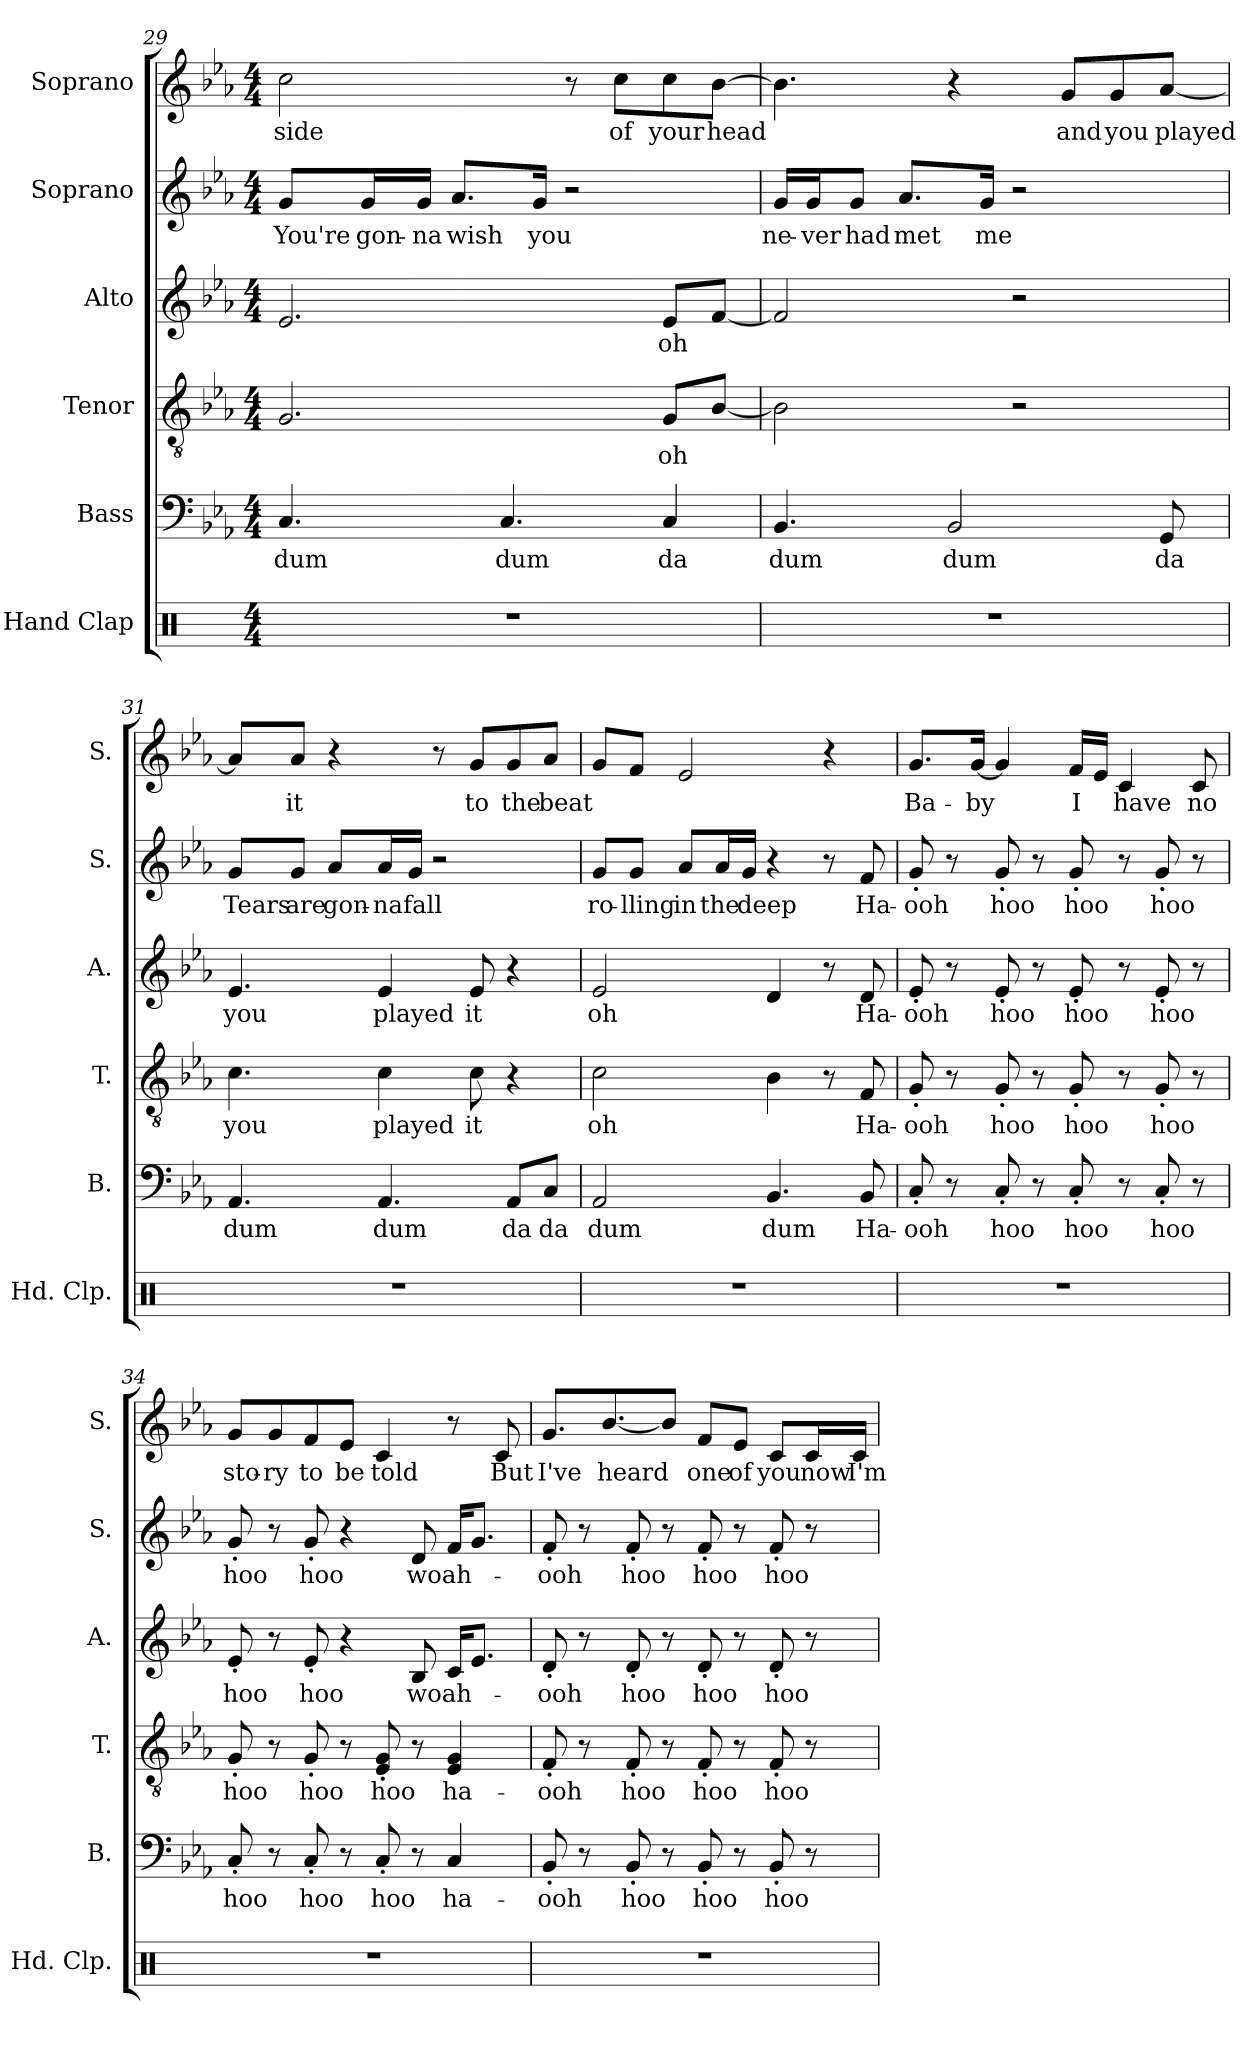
**kern	**kern	**text	**kern	**text	**kern	**text	**kern	**text	**kern	**text
*part6	*part5	*part5	*part4	*part4	*part3	*part3	*part2	*part2	*part1	*part1
*staff6	*staff5	*staff5	*staff4	*staff4	*staff3	*staff3	*staff2	*staff2	*staff1	*staff1
*I"Hand Clap	*I"Bass	*	*I"Tenor	*	*I"Alto	*	*I"Soprano	*	*I"Soprano	*
*I'Hd. Clp.	*I'B.	*	*I'T.	*	*I'A.	*	*I'S.	*	*I'S.	*
*clefX	*clefF4	*	*clefGv2	*	*clefG2	*	*clefG2	*	*clefG2	*
*k[]	*k[b-e-a-]	*	*k[b-e-a-]	*	*k[b-e-a-]	*	*k[b-e-a-]	*	*k[b-e-a-]	*
*M4/4	*M4/4	*	*M4/4	*	*M4/4	*	*M4/4	*	*M4/4	*
=29	=29	=29	=29	=29	=29	=29	=29	=29	=29	=29
!	!	!LO:LY:b	!	!	!	!	!	!LO:LY:b	!	!LO:LY:b
1r	4.C/	dum	2.G/	.	2.e-/	.	8g/L	You're	2cc\	-side
!	!	!	!	!	!	!	!	!LO:LY:b	!	!
.	.	.	.	.	.	.	16g/L	gon-	.	.
!	!	!	!	!	!	!	!	!LO:LY:b	!	!
.	.	.	.	.	.	.	16g/JJ	-na	.	.
!	!	!	!	!	!	!	!	!LO:LY:b	!	!
.	.	.	.	.	.	.	8.a-/L	wish	.	.
!	!	!LO:LY:b	!	!	!	!	!	!	!	!
.	4.C/	dum	.	.	.	.	.	.	.	.
!	!	!	!	!	!	!	!	!LO:LY:b	!	!
.	.	.	.	.	.	.	16g/Jk	you	.	.
.	.	.	.	.	.	.	2r	.	8r	.
!	!	!	!	!	!	!	!	!	!	!LO:LY:b
.	.	.	.	.	.	.	.	.	8cc\L	of
!	!	!LO:LY:b	!	!LO:LY:b	!	!LO:LY:b	!	!	!	!LO:LY:b
.	4C/	da	8G/L	oh	8e-/L	oh	.	.	8cc\	your
!	!	!	!	!	!	!	!	!	!	!LO:LY:b
.	.	.	[8B-/J	.	[8f/J	.	.	.	[8b-\J	head
!!LO:PB:g=z
=30	=30	=30	=30	=30	=30	=30	=30	=30	=30	=30
!	!	!LO:LY:b	!	!	!	!	!	!LO:LY:b	!	!
1r	4.BB-/	dum	2B-\]	.	2f/]	.	16g/LL	ne-	4.b-\]	.
!	!	!	!	!	!	!	!	!LO:LY:b	!	!
.	.	.	.	.	.	.	16g/J	-ver	.	.
!	!	!	!	!	!	!	!	!LO:LY:b	!	!
.	.	.	.	.	.	.	8g/J	had	.	.
!	!	!	!	!	!	!	!	!LO:LY:b	!	!
.	.	.	.	.	.	.	8.a-/L	met	.	.
!	!	!LO:LY:b	!	!	!	!	!	!	!	!
.	2BB-/	dum	.	.	.	.	.	.	4r	.
!	!	!	!	!	!	!	!	!LO:LY:b	!	!
.	.	.	.	.	.	.	16g/Jk	me	.	.
.	.	.	2r	.	2r	.	2r	.	.	.
!	!	!	!	!	!	!	!	!	!	!LO:LY:b
.	.	.	.	.	.	.	.	.	8g/L	and
!	!	!	!	!	!	!	!	!	!	!LO:LY:b
.	.	.	.	.	.	.	.	.	8g/	you
!	!	!LO:LY:b	!	!	!	!	!	!	!	!LO:LY:b
.	8GG/	da	.	.	.	.	.	.	[8a-/J	played
=31	=31	=31	=31	=31	=31	=31	=31	=31	=31	=31
!	!	!LO:LY:b	!	!LO:LY:b	!	!LO:LY:b	!	!LO:LY:b	!	!
1r	4.AA-/	dum	4.c\	you	4.e-/	you	8g/L	Tears	8a-/L]	.
!	!	!	!	!	!	!	!	!LO:LY:b	!	!LO:LY:b
.	.	.	.	.	.	.	8g/J	are	8a-/J	it
!	!	!	!	!	!	!	!	!LO:LY:b	!	!
.	.	.	.	.	.	.	8a-/L	gon-	4r	.
!	!	!LO:LY:b	!	!LO:LY:b	!	!LO:LY:b	!	!LO:LY:b	!	!
.	4.AA-/	dum	4c\	played	4e-/	played	16a-/L	-na	.	.
!	!	!	!	!	!	!	!	!LO:LY:b	!	!
.	.	.	.	.	.	.	16g/JJ	fall	.	.
.	.	.	.	.	.	.	2r	.	8r	.
!	!	!	!	!LO:LY:b	!	!LO:LY:b	!	!	!	!LO:LY:b
.	.	.	8c\	it	8e-/	it	.	.	8g/L	to
!	!	!LO:LY:b	!	!	!	!	!	!	!	!LO:LY:b
.	8AA-/L	da	4r	.	4r	.	.	.	8g/	the
!	!	!LO:LY:b	!	!	!	!	!	!	!	!LO:LY:b
.	8C/J	da	.	.	.	.	.	.	8a-/J	beat
!!LO:LB:g=z
=32	=32	=32	=32	=32	=32	=32	=32	=32	=32	=32
!	!	!LO:LY:b	!	!LO:LY:b	!	!LO:LY:b	!	!LO:LY:b	!	!
1r	2AA-/	dum	2c\	oh	2e-/	oh	8g/L	ro-	8g/L	.
!	!	!	!	!	!	!	!	!LO:LY:b	!	!
.	.	.	.	.	.	.	8g/J	-lling	8f/J	.
!	!	!	!	!	!	!	!	!LO:LY:b	!	!
.	.	.	.	.	.	.	8a-/L	in	2e-/	.
!	!	!	!	!	!	!	!	!LO:LY:b	!	!
.	.	.	.	.	.	.	16a-/L	the	.	.
!	!	!	!	!	!	!	!	!LO:LY:b	!	!
.	.	.	.	.	.	.	16g/JJ	deep	.	.
!	!	!LO:LY:b	!	!	!	!	!	!	!	!
.	4.BB-/	dum	4B-\	.	4d/	.	4r	.	.	.
.	.	.	8r	.	8r	.	8r	.	4r	.
!	!	!LO:LY:b	!	!LO:LY:b	!	!LO:LY:b	!	!LO:LY:b	!	!
.	8BB-/	Ha-	8F/	Ha-	8d/	Ha-	8f/	Ha-	.	.
=33	=33	=33	=33	=33	=33	=33	=33	=33	=33	=33
!	!	!LO:LY:b	!	!LO:LY:b	!	!LO:LY:b	!	!LO:LY:b	!	!LO:LY:b
1r	8C'/	-ooh	8G'/	-ooh	8e-'/	-ooh	8g'/	-ooh	8.g/L	Ba-
.	8r	.	8r	.	8r	.	8r	.	.	.
!	!	!	!	!	!	!	!	!	!	!LO:LY:b
.	.	.	.	.	.	.	.	.	[16g/Jk	-by
!	!	!LO:LY:b	!	!LO:LY:b	!	!LO:LY:b	!	!LO:LY:b	!	!
.	8C'/	hoo	8G'/	hoo	8e-'/	hoo	8g'/	hoo	4g/]	.
.	8r	.	8r	.	8r	.	8r	.	.	.
!	!	!LO:LY:b	!	!LO:LY:b	!	!LO:LY:b	!	!LO:LY:b	!	!LO:LY:b
.	8C'/	hoo	8G'/	hoo	8e-'/	hoo	8g'/	hoo	16f/LL	I
.	.	.	.	.	.	.	.	.	16e-/JJ	.
!	!	!	!	!	!	!	!	!	!	!LO:LY:b
.	8r	.	8r	.	8r	.	8r	.	4c/	have
!	!	!LO:LY:b	!	!LO:LY:b	!	!LO:LY:b	!	!LO:LY:b	!	!
.	8C'/	hoo	8G'/	hoo	8e-'/	hoo	8g'/	hoo	.	.
!	!	!	!	!	!	!	!	!	!	!LO:LY:b
.	8r	.	8r	.	8r	.	8r	.	8c/	no
=34	=34	=34	=34	=34	=34	=34	=34	=34	=34	=34
!	!	!LO:LY:b	!	!LO:LY:b	!	!LO:LY:b	!	!LO:LY:b	!	!LO:LY:b
1r	8C'/	-hoo	8G'/	-hoo	8e-'/	-hoo	8g'/	-hoo	8g/L	sto-
!	!	!	!	!	!	!	!	!	!	!LO:LY:b
.	8r	.	8r	.	8r	.	8r	.	8g/	-ry
!	!	!LO:LY:b	!	!LO:LY:b	!	!LO:LY:b	!	!LO:LY:b	!	!LO:LY:b
.	8C'/	hoo	8G'/	hoo	8e-'/	hoo	8g'/	hoo	8f/	to
!	!	!	!	!	!	!	!	!	!	!LO:LY:b
.	8r	.	8r	.	4r	.	4r	.	8e-/J	be
!	!	!LO:LY:b	!	!LO:LY:b	!	!	!	!	!	!LO:LY:b
.	8C'/	hoo	8E-/' 8G/'	hoo	.	.	.	.	4c/	told
!	!	!	!	!	!	!LO:LY:b	!	!LO:LY:b	!	!
.	8r	.	8r	.	8B-/	woah-	8d/	woah-	.	.
!	!	!LO:LY:b	!	!LO:LY:b	!	!	!	!	!	!
.	4C/	ha-	4E-/ 4G/	ha-	16c/KL	.	16f/KL	.	8r	.
.	.	.	.	.	8.e-/J	.	8.g/J	.	.	.
!	!	!	!	!	!	!	!	!	!	!LO:LY:b
.	.	.	.	.	.	.	.	.	8c/	But
!!LO:PB:g=z
=35	=35	=35	=35	=35	=35	=35	=35	=35	=35	=35
!	!	!LO:LY:b	!	!LO:LY:b	!	!LO:LY:b	!	!LO:LY:b	!	!LO:LY:b
1r	8BB-'/	-ooh	8F'/	-ooh	8d'/	ooh	8f'/	ooh	8.g/L	I've
.	8r	.	8r	.	8r	.	8r	.	.	.
!	!	!	!	!	!	!	!	!	!	!LO:LY:b
.	.	.	.	.	.	.	.	.	[8.b-/	heard
!	!	!LO:LY:b	!	!LO:LY:b	!	!LO:LY:b	!	!LO:LY:b	!	!
.	8BB-'/	hoo	8F'/	hoo	8d'/	hoo	8f'/	hoo	.	.
.	8r	.	8r	.	8r	.	8r	.	8b-/J]	.
!	!	!LO:LY:b	!	!LO:LY:b	!	!LO:LY:b	!	!LO:LY:b	!	!LO:LY:b
.	8BB-'/	hoo	8F'/	hoo	8d'/	hoo	8f'/	hoo	8f/L	one
!	!	!	!	!	!	!	!	!	!	!LO:LY:b
.	8r	.	8r	.	8r	.	8r	.	8e-/J	of
!	!	!LO:LY:b	!	!LO:LY:b	!	!LO:LY:b	!	!LO:LY:b	!	!LO:LY:b
.	8BB-'/	hoo	8F'/	hoo	8d'/	hoo	8f'/	hoo	8c/L	you
!	!	!	!	!	!	!	!	!	!	!LO:LY:b
.	8r	.	8r	.	8r	.	8r	.	16c/L	now
!	!	!	!	!	!	!	!	!	!	!LO:LY:b
.	.	.	.	.	.	.	.	.	16c/JJ	I'm
=	=	=	=	=	=	=	=	=	=	=
*-	*-	*-	*-	*-	*-	*-	*-	*-	*-	*-
